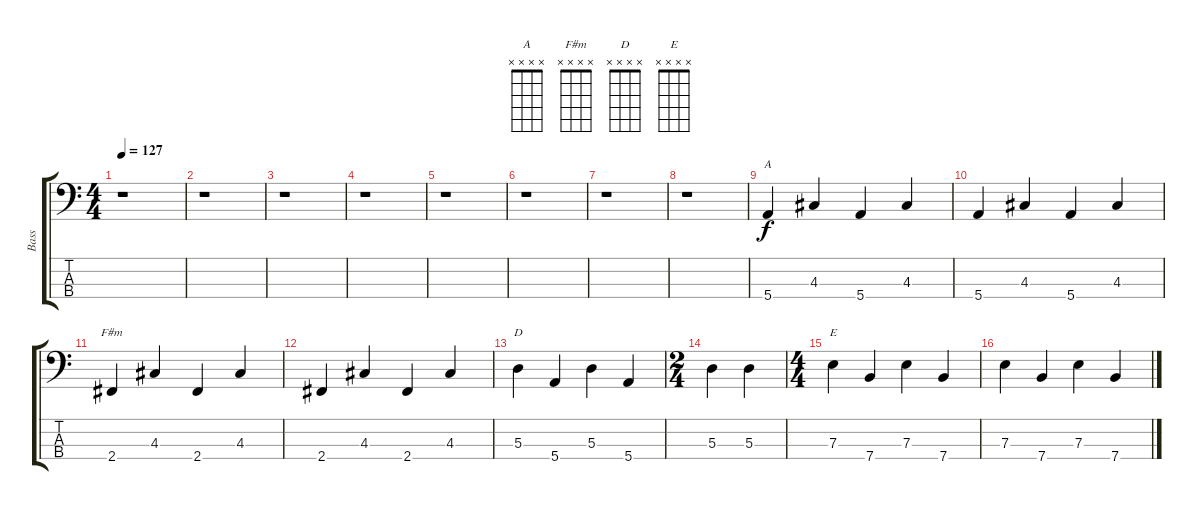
\track ("Bass" "Bass") {instrument electricbassfinger}
\staff {score tabs}
\tuning (G2 D2 A1 E1) {hide}
\chord ("A" x x x x)
\chord ("F#m" x x x x)
\chord ("D" x x x x)
\chord ("E" x x x x)
\ts (4 4)
\tempo 127
\clef f4
\ks c
r.1{dy f instrument electricbassfinger} |
r.1 |
r.1 |
r.1 |
r.1 |
r.1 |
r.1 |
r.1 |
5.4.4{ch "A"} 4.3.4 5.4.4 4.3.4 |
5.4.4 4.3.4 5.4.4 4.3.4 |
2.4.4{ch "F#m"} 4.3.4 2.4.4 4.3.4 |
2.4.4 4.3.4 2.4.4 4.3.4 |
5.3.4{ch "D"} 5.4.4 5.3.4 5.4.4 |
\ts (2 4)
5.3.4 5.3.4 |
\ts (4 4)
7.3.4{ch "E"} 7.4.4 7.3.4 7.4.4 |
7.3.4 7.4.4 7.3.4 7.4.4
